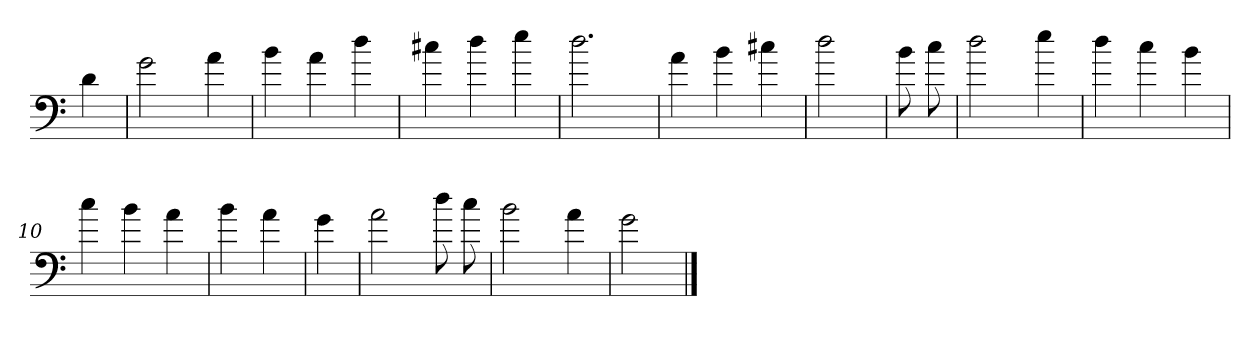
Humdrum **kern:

**kern
*part1
*staff1
*clefF4
*k[]
=
4d
=1
2g
4a
=2
4b
4a
4dd
=3
4cc#X
4dd
4ee
=4
2.dd
=5
4a
4b
4cc#X
=6
2dd
=7
8b
8cc
=8
2dd
4ee
=9
4dd
4cc
4b
=10
4cc
4b
4a
=11
4b
4a
=12
4g
=13
2a
8dd
8cc
=14
2b
4a
=15
2g
==
*-
